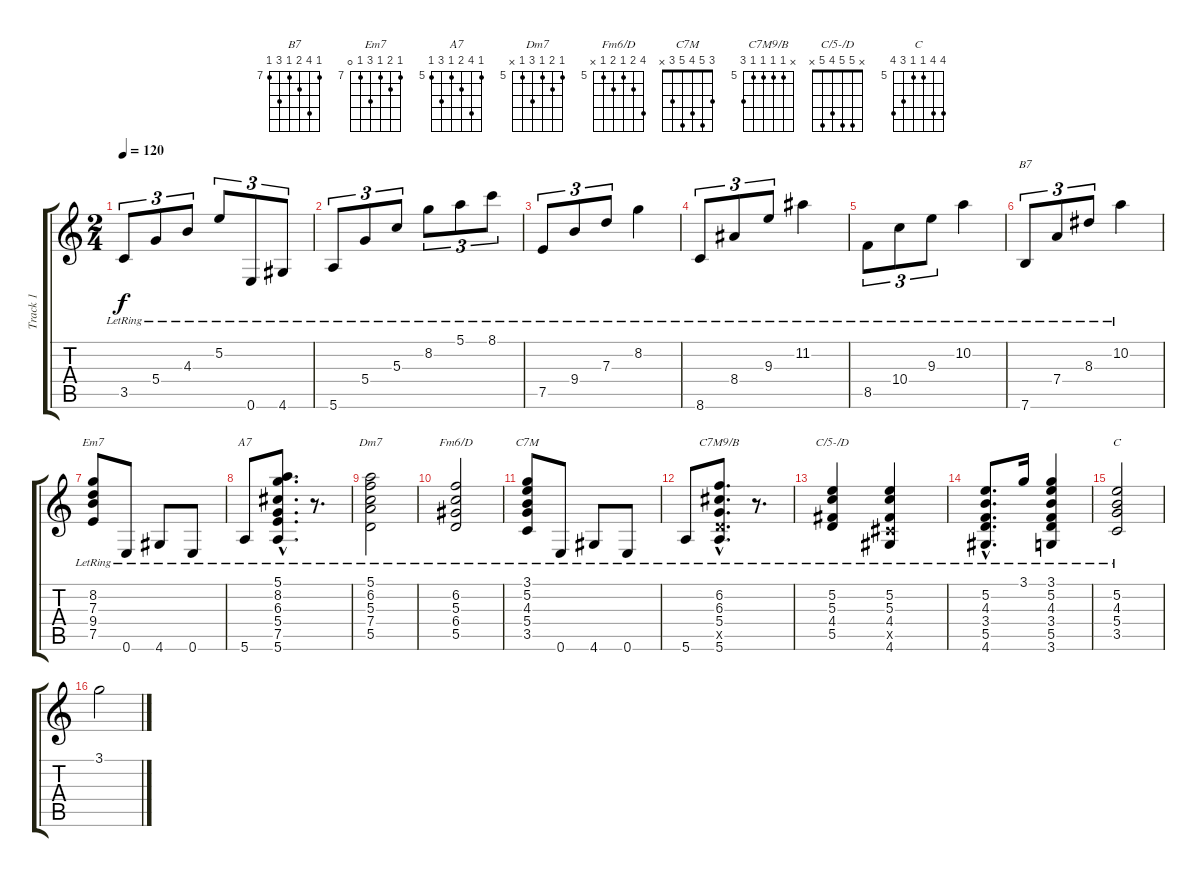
\track ("Track 1" "Track 1") {instrument electricguitarjazz}
\staff {score tabs}
\tuning (E4 B3 G3 D3 A2 E2) {hide}
\chord ("B7" 7 10 8 7 9 7) {firstfret 7}
\chord ("Em7" 7 8 7 9 7 0) {firstfret 7}
\chord ("A7" 5 8 6 5 7 5) {firstfret 5}
\chord ("Dm7" 5 6 5 7 5 x) {firstfret 5}
\chord ("Fm6/D" 8 6 5 6 5 x) {firstfret 5}
\chord ("C7M" 3 5 4 5 3 x)
\chord ("C7M9/B" x 5 5 5 5 7) {firstfret 5}
\chord ("C/5-/D" x 5 5 4 5 x)
\chord ("C" 8 8 5 5 7 8) {firstfret 5}
\ts (2 4)
\tempo 120
\clef g2
\ks c
3.5{lr}.8{tu (3 2) dy f} 5.4{lr}.8{tu (3 2)} 4.3{lr}.8{tu (3 2)} 5.2{lr}.8{tu (3 2)} 0.6{lr}.8{tu (3 2)} 4.6{lr}.8{tu (3 2)} |
5.6{lr}.8{tu (3 2)} 5.4{lr}.8{tu (3 2)} 5.3{lr}.8{tu (3 2)} 8.2{lr}.8{tu (3 2)} 5.1{lr}.8{tu (3 2)} 8.1{lr}.8{tu (3 2)} |
7.5{lr}.8{tu (3 2)} 9.4{lr}.8{tu (3 2)} 7.3{lr}.8{tu (3 2)} 8.2{lr}.4 |
8.6{lr}.8{tu (3 2)} 8.4{lr}.8{tu (3 2)} 9.3{lr}.8{tu (3 2)} 11.2{lr}.4 |
8.5{lr}.8{tu (3 2)} 10.4{lr}.8{tu (3 2)} 9.3{lr}.8{tu (3 2)} 10.2{lr}.4 |
7.6{lr}.8{tu (3 2) ch "B7"} 7.4{lr}.8{tu (3 2)} 8.3{lr}.8{tu (3 2)} 10.2{lr}.4 |
(8.2{lr} 7.3{lr} 9.4{lr} 7.5{lr}).8{ch "Em7"} 0.6{lr}.8 4.6{lr}.8 0.6{lr}.8 |
5.6{lr}.8{ch "A7"} (5.1{hac lr} 8.2{hac lr} 6.3{hac lr} 5.4{hac lr} 7.5{hac lr} 5.6{hac lr}).8{d} r.8{d} |
(5.1{lr} 6.2{lr} 5.3{lr} 7.4{lr} 5.5{lr}).2{ch "Dm7"} |
(6.2{lr} 5.3{lr} 6.4{lr} 5.5{lr}).2{ch "Fm6/D"} |
(3.1{lr} 5.2{lr} 4.3{lr} 5.4{lr} 3.5{lr}).8{ch "C7M"} 0.6{lr}.8 4.6{lr}.8 0.6{lr}.8 |
5.6{lr}.8 (6.2{hac lr} 6.3{hac lr} 5.4{hac lr} 5.5{hac x} 5.6{hac lr}).8{d ch "C7M9/B"} r.8{d} |
(5.2{lr} 5.3{lr} 4.4{lr} 5.5{lr}).4{ch "C/5-/D"} (5.2{lr} 5.3{lr} 4.4{lr} 4.5{x} 4.6{lr}).4 |
(5.2{hac lr} 4.3{hac lr} 3.4{hac lr} 5.5{hac lr} 4.6{hac lr}).8{d} 3.1{lr}.16 (3.1{lr} 5.2{lr} 4.3{lr} 3.4{lr} 5.5{lr} 3.6{lr}).4 |
(5.2{lr} 4.3{lr} 5.4{lr} 3.5{lr}).2{ch "C"} |
3.1.2
